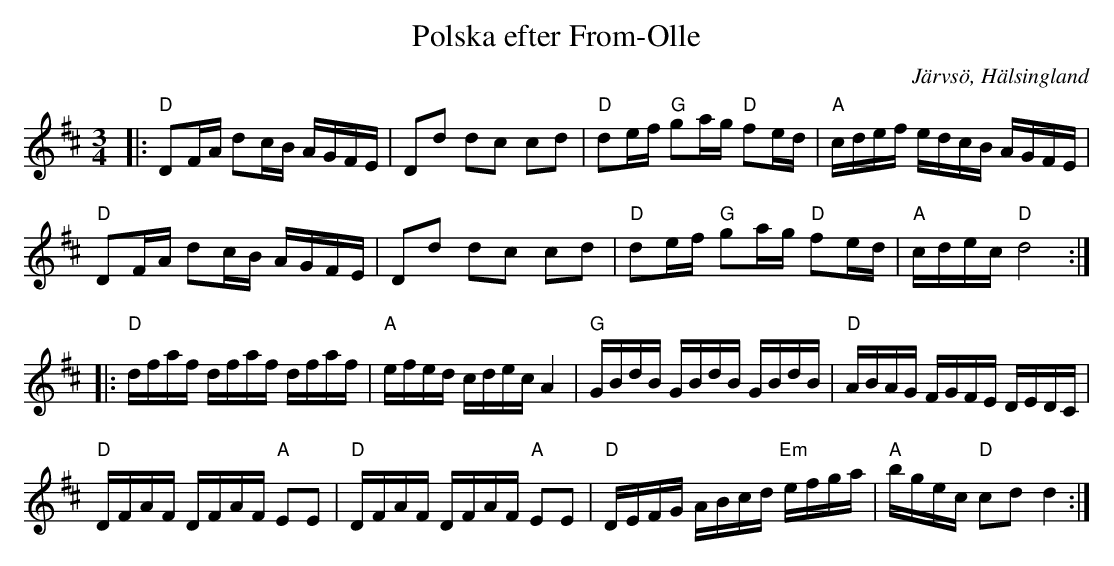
X:1
T:Polska efter From-Olle
O:Järvsö, Hälsingland
M:3/4
L:1/8
K:D
|: "D"DF/A/ dc/B/ A/G/F/E/ | Dd dc cd | "D"de/f/ "G"ga/g/ "D"fe/d/ | "A"c/d/e/f/ e/d/c/B/ A/G/F/E/ |
"D"DF/A/ dc/B/ A/G/F/E/ | Dd dc cd | "D"de/f/ "G"ga/g/ "D"fe/d/ | "A"c/d/e/c/ "D"d4 :|
|: "D"d/f/a/f/ d/f/a/f/ d/f/a/f/ | "A"e/f/e/d/ c/d/e/c/ A2 | "G"G/B/d/B/ G/B/d/B/ G/B/d/B/ | "D"A/B/A/G/ F/G/F/E/ D/E/D/C/ |
"D"D/F/A/F/ D/F/A/F/ "A"EE | "D"D/F/A/F/ D/F/A/F/ "A"EE | "D"D/E/F/G/ A/B/c/d/ "Em"e/f/g/a/ | "A"b/g/e/c/ "D"cd d2 :|
